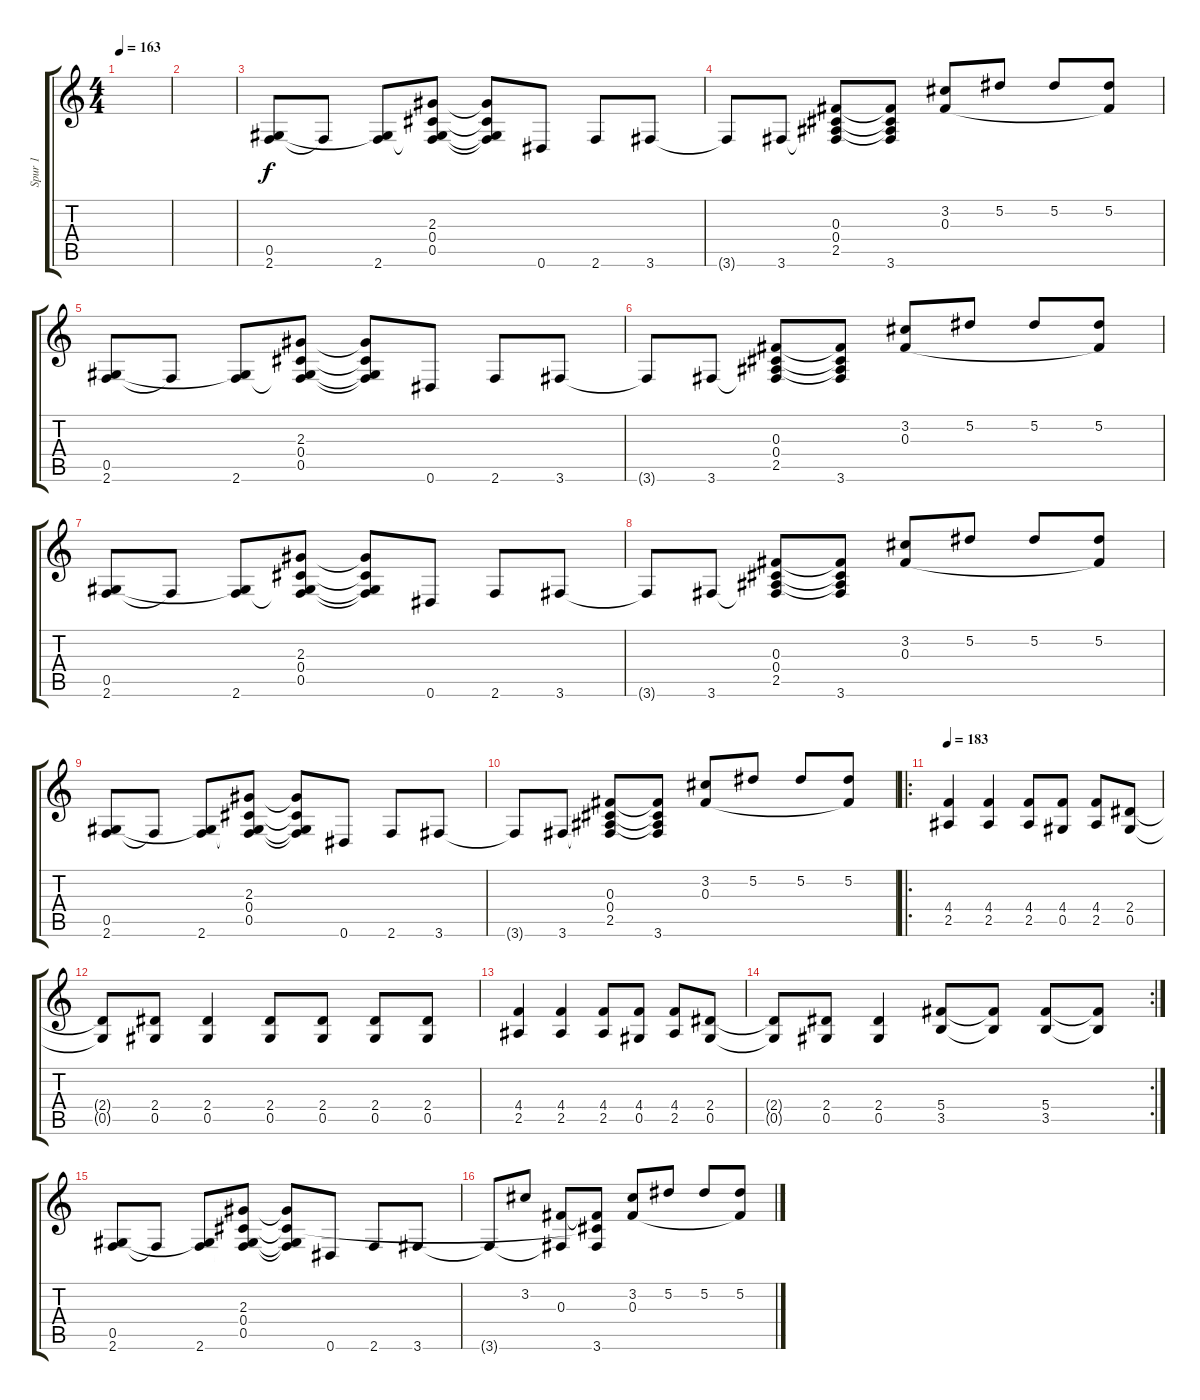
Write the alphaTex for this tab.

\track ("Spur 1" "Spur 1") {instrument overdrivenguitar}
\staff {score tabs}
\tuning (Eb4 Bb3 Gb3 Db3 Ab2 Eb2) {hide}
\ts (4 4)
\tempo 163
\clef g2
\ks c
|
|
(0.5 2.6).8{instrument electricguitarjazz} 2.6{t}.8 (0.5{t} 2.6).8 (2.3 0.4 0.5 2.6{t}).8 (2.3{t} 0.4{t} 0.5{t} 2.6{t}).8 0.6.8 2.6.8 3.6.8 |
3.6{t}.8 3.6.8 (0.3 0.4 2.5 3.6{t}).8 (0.3{t} 0.4{t} 2.5{t} 3.6).8 (3.2 0.3).8 5.2.8 5.2.8 (5.2 0.3{t}).8 |
(0.5 2.6).8{instrument electricguitarjazz} 2.6{t}.8 (0.5{t} 2.6).8 (2.3 0.4 0.5 2.6{t}).8 (2.3{t} 0.4{t} 0.5{t} 2.6{t}).8 0.6.8 2.6.8 3.6.8 |
3.6{t}.8 3.6.8 (0.3 0.4 2.5 3.6{t}).8 (0.3{t} 0.4{t} 2.5{t} 3.6).8 (3.2 0.3).8 5.2.8 5.2.8 (5.2 0.3{t}).8 |
(0.5 2.6).8{instrument electricguitarjazz} 2.6{t}.8 (0.5{t} 2.6).8 (2.3 0.4 0.5 2.6{t}).8 (2.3{t} 0.4{t} 0.5{t} 2.6{t}).8 0.6.8 2.6.8 3.6.8 |
3.6{t}.8 3.6.8 (0.3 0.4 2.5 3.6{t}).8 (0.3{t} 0.4{t} 2.5{t} 3.6).8 (3.2 0.3).8 5.2.8 5.2.8 (5.2 0.3{t}).8 |
(0.5 2.6).8{instrument electricguitarjazz} 2.6{t}.8 (0.5{t} 2.6).8 (2.3 0.4 0.5 2.6{t}).8 (2.3{t} 0.4{t} 0.5{t} 2.6{t}).8 0.6.8 2.6.8 3.6.8 |
3.6{t}.8 3.6.8 (0.3 0.4 2.5 3.6{t}).8 (0.3{t} 0.4{t} 2.5{t} 3.6).8 (3.2 0.3).8 5.2.8 5.2.8 (5.2 0.3{t}).8 |
\ro
\section ("" "")
\tempo 183
(4.4 2.5).4{instrument overdrivenguitar} (4.4 2.5).4 (4.4 2.5).8 (4.4 0.5).8 (4.4 2.5).8 (2.4 0.5).8 |
(2.4{t} 0.5{t}).8 (2.4 0.5).8 (2.4 0.5).4 (2.4 0.5).8 (2.4 0.5).8 (2.4 0.5).8 (2.4 0.5).8 |
(4.4 2.5).4 (4.4 2.5).4 (4.4 2.5).8 (4.4 0.5).8 (4.4 2.5).8 (2.4 0.5).8 |
\rc 2
(2.4{t} 0.5{t}).8 (2.4 0.5).8 (2.4 0.5).4 (5.4 3.5).8 (5.4{t} 3.5{t}).8 (5.4 3.5).8 (5.4{t} 3.5{t}).8 |
(0.5 2.6).8{instrument electricguitarjazz} 2.6{t}.8 (0.5{t} 2.6).8 (2.3 0.4 0.5 2.6{t}).8 (2.3{t} 0.4{t} 0.5{t} 2.6{t}).8 0.6.8 2.6.8 3.6.8 |
3.6{t}.8 3.2.8 (0.3 3.6{t}).8 (0.3{t} 0.4{t} 3.6).8 (3.2 0.3).8{instrument overdrivenguitar} 5.2.8 5.2.8 (5.2 0.3{t}).8
